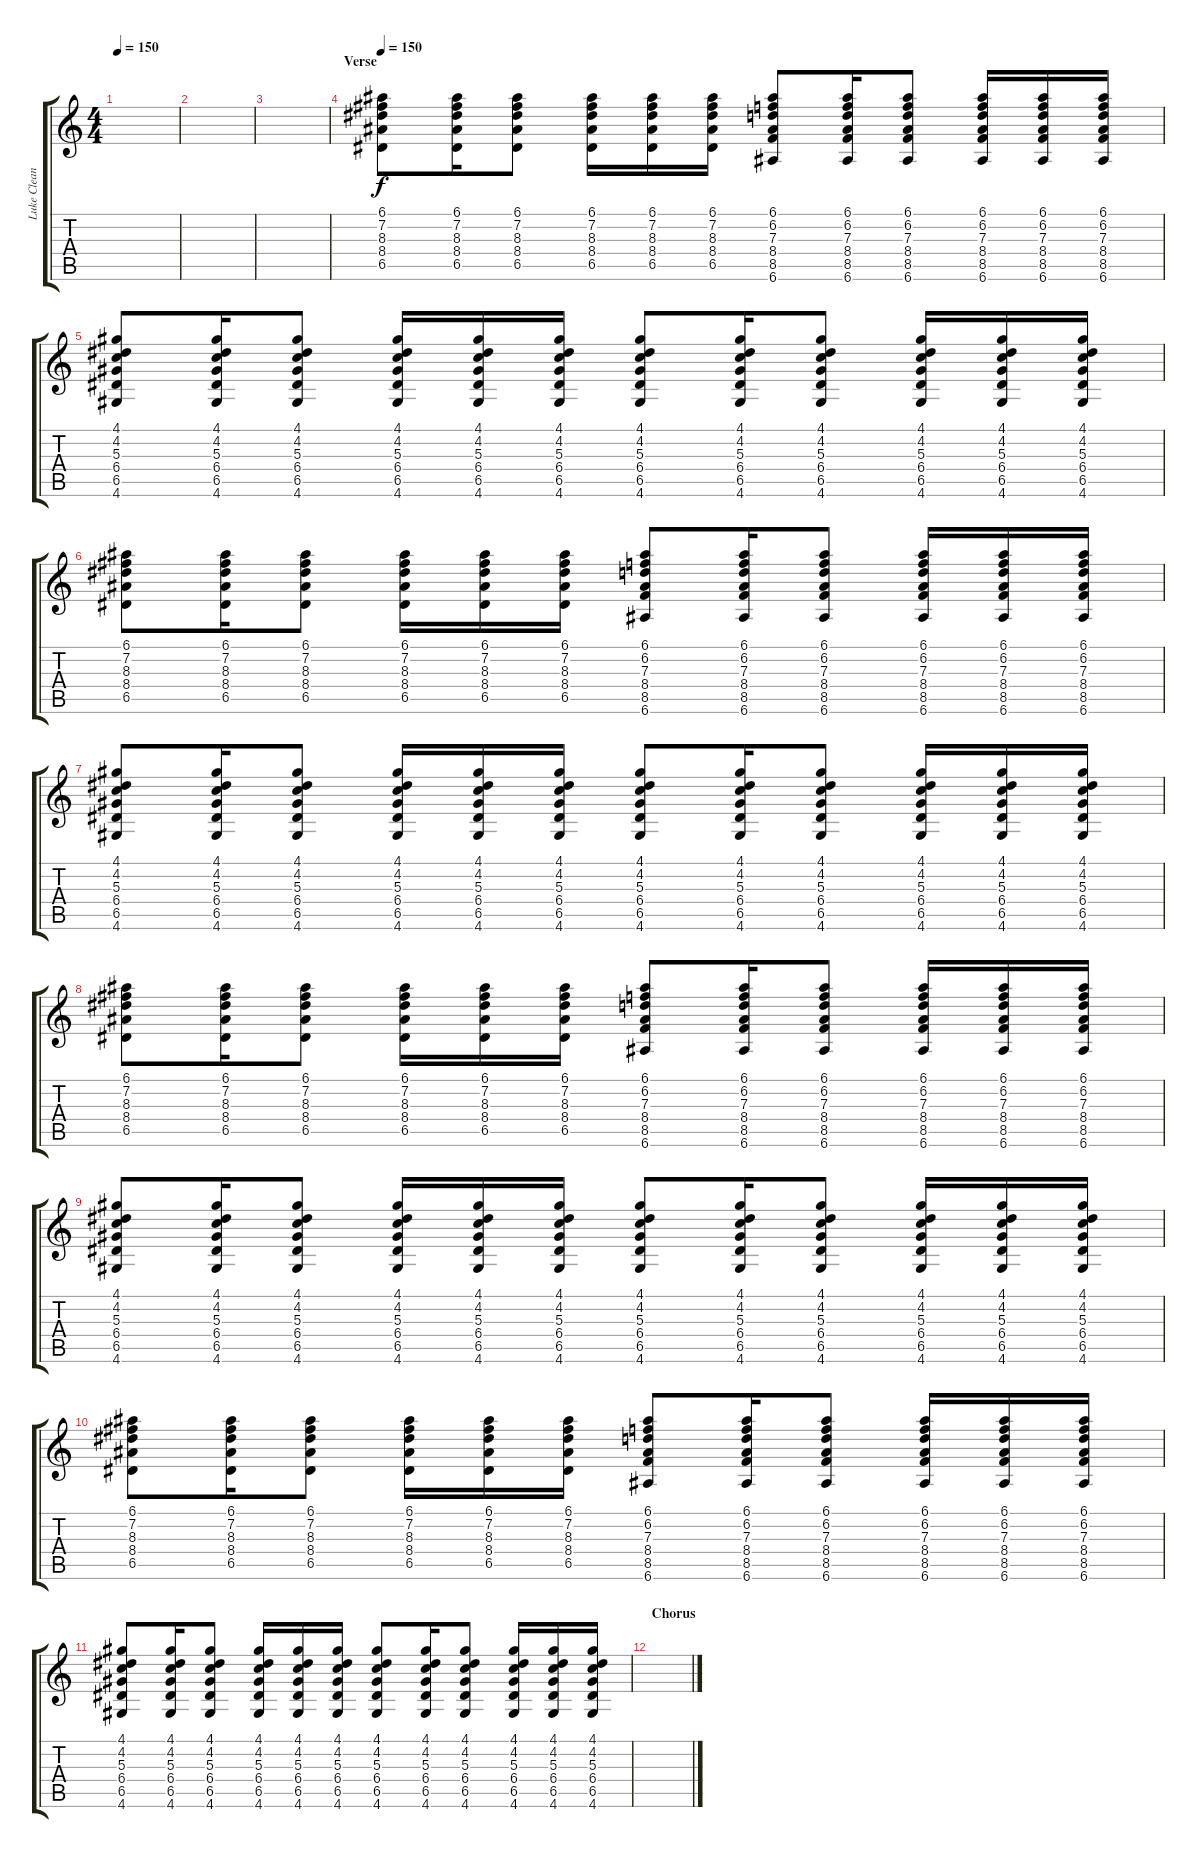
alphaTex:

\track ("Luke Clean" "Luke Clean") {instrument electricguitarclean}
\staff {score tabs}
\tuning (E4 B3 G3 D3 A2 E2) {hide}
\ts (4 4)
\tempo 150
\clef g2
\ks c
|
|
|
\section ("" "Verse")
\tempo 150
(6.1 7.2 8.3 8.4 6.5).8 (6.1 7.2 8.3 8.4 6.5).16 (6.1 7.2 8.3 8.4 6.5).8 (6.1 7.2 8.3 8.4 6.5).16 (6.1 7.2 8.3 8.4 6.5).16 (6.1 7.2 8.3 8.4 6.5).16 (6.1 6.2 7.3 8.4 8.5 6.6).8 (6.1 6.2 7.3 8.4 8.5 6.6).16 (6.1 6.2 7.3 8.4 8.5 6.6).8 (6.1 6.2 7.3 8.4 8.5 6.6).16 (6.1 6.2 7.3 8.4 8.5 6.6).16 (6.1 6.2 7.3 8.4 8.5 6.6).16 |
(4.1 4.2 5.3 6.4 6.5 4.6).8 (4.1 4.2 5.3 6.4 6.5 4.6).16 (4.1 4.2 5.3 6.4 6.5 4.6).8 (4.1 4.2 5.3 6.4 6.5 4.6).16 (4.1 4.2 5.3 6.4 6.5 4.6).16 (4.1 4.2 5.3 6.4 6.5 4.6).16 (4.1 4.2 5.3 6.4 6.5 4.6).8 (4.1 4.2 5.3 6.4 6.5 4.6).16 (4.1 4.2 5.3 6.4 6.5 4.6).8 (4.1 4.2 5.3 6.4 6.5 4.6).16 (4.1 4.2 5.3 6.4 6.5 4.6).16 (4.1 4.2 5.3 6.4 6.5 4.6).16 |
(6.1 7.2 8.3 8.4 6.5).8 (6.1 7.2 8.3 8.4 6.5).16 (6.1 7.2 8.3 8.4 6.5).8 (6.1 7.2 8.3 8.4 6.5).16 (6.1 7.2 8.3 8.4 6.5).16 (6.1 7.2 8.3 8.4 6.5).16 (6.1 6.2 7.3 8.4 8.5 6.6).8 (6.1 6.2 7.3 8.4 8.5 6.6).16 (6.1 6.2 7.3 8.4 8.5 6.6).8 (6.1 6.2 7.3 8.4 8.5 6.6).16 (6.1 6.2 7.3 8.4 8.5 6.6).16 (6.1 6.2 7.3 8.4 8.5 6.6).16 |
(4.1 4.2 5.3 6.4 6.5 4.6).8 (4.1 4.2 5.3 6.4 6.5 4.6).16 (4.1 4.2 5.3 6.4 6.5 4.6).8 (4.1 4.2 5.3 6.4 6.5 4.6).16 (4.1 4.2 5.3 6.4 6.5 4.6).16 (4.1 4.2 5.3 6.4 6.5 4.6).16 (4.1 4.2 5.3 6.4 6.5 4.6).8 (4.1 4.2 5.3 6.4 6.5 4.6).16 (4.1 4.2 5.3 6.4 6.5 4.6).8 (4.1 4.2 5.3 6.4 6.5 4.6).16 (4.1 4.2 5.3 6.4 6.5 4.6).16 (4.1 4.2 5.3 6.4 6.5 4.6).16 |
(6.1 7.2 8.3 8.4 6.5).8 (6.1 7.2 8.3 8.4 6.5).16 (6.1 7.2 8.3 8.4 6.5).8 (6.1 7.2 8.3 8.4 6.5).16 (6.1 7.2 8.3 8.4 6.5).16 (6.1 7.2 8.3 8.4 6.5).16 (6.1 6.2 7.3 8.4 8.5 6.6).8 (6.1 6.2 7.3 8.4 8.5 6.6).16 (6.1 6.2 7.3 8.4 8.5 6.6).8 (6.1 6.2 7.3 8.4 8.5 6.6).16 (6.1 6.2 7.3 8.4 8.5 6.6).16 (6.1 6.2 7.3 8.4 8.5 6.6).16 |
(4.1 4.2 5.3 6.4 6.5 4.6).8 (4.1 4.2 5.3 6.4 6.5 4.6).16 (4.1 4.2 5.3 6.4 6.5 4.6).8 (4.1 4.2 5.3 6.4 6.5 4.6).16 (4.1 4.2 5.3 6.4 6.5 4.6).16 (4.1 4.2 5.3 6.4 6.5 4.6).16 (4.1 4.2 5.3 6.4 6.5 4.6).8 (4.1 4.2 5.3 6.4 6.5 4.6).16 (4.1 4.2 5.3 6.4 6.5 4.6).8 (4.1 4.2 5.3 6.4 6.5 4.6).16 (4.1 4.2 5.3 6.4 6.5 4.6).16 (4.1 4.2 5.3 6.4 6.5 4.6).16 |
(6.1 7.2 8.3 8.4 6.5).8 (6.1 7.2 8.3 8.4 6.5).16 (6.1 7.2 8.3 8.4 6.5).8 (6.1 7.2 8.3 8.4 6.5).16 (6.1 7.2 8.3 8.4 6.5).16 (6.1 7.2 8.3 8.4 6.5).16 (6.1 6.2 7.3 8.4 8.5 6.6).8 (6.1 6.2 7.3 8.4 8.5 6.6).16 (6.1 6.2 7.3 8.4 8.5 6.6).8 (6.1 6.2 7.3 8.4 8.5 6.6).16 (6.1 6.2 7.3 8.4 8.5 6.6).16 (6.1 6.2 7.3 8.4 8.5 6.6).16 |
(4.1 4.2 5.3 6.4 6.5 4.6).8 (4.1 4.2 5.3 6.4 6.5 4.6).16 (4.1 4.2 5.3 6.4 6.5 4.6).8 (4.1 4.2 5.3 6.4 6.5 4.6).16 (4.1 4.2 5.3 6.4 6.5 4.6).16 (4.1 4.2 5.3 6.4 6.5 4.6).16 (4.1 4.2 5.3 6.4 6.5 4.6).8 (4.1 4.2 5.3 6.4 6.5 4.6).16 (4.1 4.2 5.3 6.4 6.5 4.6).8 (4.1 4.2 5.3 6.4 6.5 4.6).16 (4.1 4.2 5.3 6.4 6.5 4.6).16 (4.1 4.2 5.3 6.4 6.5 4.6).16 |
\section ("" "Chorus")
